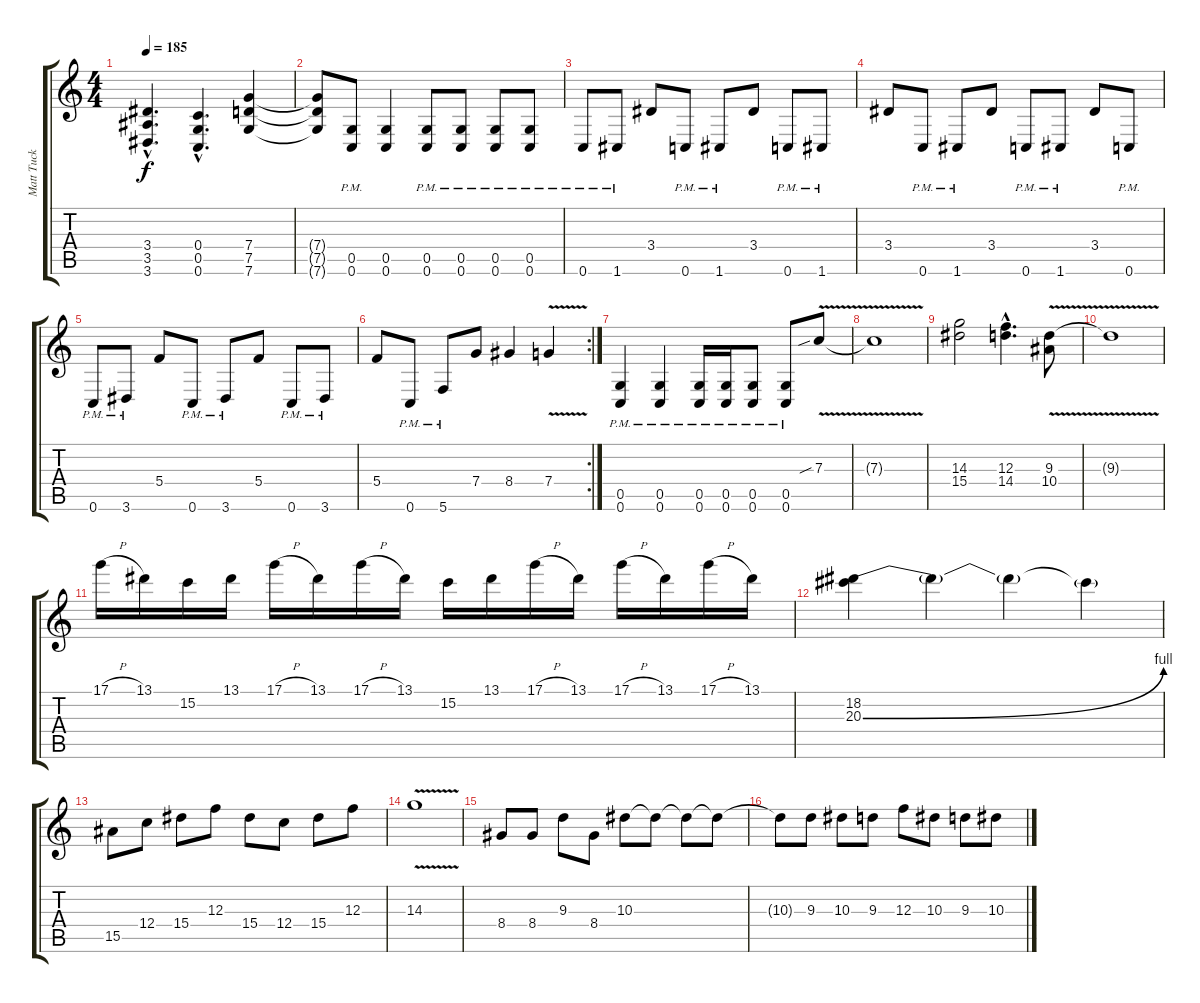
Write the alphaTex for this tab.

\track ("Matt Tuck" "Matt Tuck") {instrument distortionguitar}
\staff {score tabs}
\tuning (D4 A3 F3 C3 G2 C2) {hide}
\ts (4 4)
\tempo 185
\clef g2
\ks c
(3.4{hac} 3.5{hac} 3.6{hac}).4{d dy f} (0.4{hac} 0.5{hac} 0.6{hac}).4{d} (7.4 7.5 7.6).4 |
(7.4{t} 7.5{t} 7.6{t}).8 (0.5{pm} 0.6{pm}).8 (0.5 0.6).4 (0.5{pm} 0.6{pm}).8 (0.5{pm} 0.6{pm}).8 (0.5{pm} 0.6{pm}).8 (0.5{pm} 0.6{pm}).8 |
0.6{pm}.8 1.6{pm}.8 3.4.8 0.6{pm}.8 1.6{pm}.8 3.4.8 0.6{pm}.8 1.6{pm}.8 |
3.4.8 0.6{pm}.8 1.6{pm}.8 3.4.8 0.6{pm}.8 1.6{pm}.8 3.4.8 0.6{pm}.8 |
0.6{pm}.8 3.6{pm}.8 5.4.8 0.6{pm}.8 3.6{pm}.8 5.4.8 0.6{pm}.8 3.6{pm}.8 |
\rc 2
5.4.8 0.6{pm}.8 5.6{pm}.8 7.4.8 8.4.4 7.4{v}.4 |
(0.5{pm} 0.6{pm}).4 (0.5{pm} 0.6{pm}).4 (0.5{pm} 0.6{pm}).16 (0.5{pm} 0.6{pm}).16 (0.5{pm} 0.6{pm}).8 (0.5{pm} 0.6{pm}).8 7.3{v sib}.8 |
7.3{t}.1 |
(14.3 15.4).2 (12.3{hac} 14.4{hac}).4{d} (9.3{v} 10.4).8 |
9.3{t}.1 |
17.1{h}.16 13.1.16 15.2.16 13.1.16 17.1{h}.16 13.1.16 17.1{h}.16 13.1.16 15.2.16 13.1.16 17.1{h}.16 13.1.16 17.1{h}.16 13.1.16 17.1{h}.16 13.1.16 |
(18.2 20.3{be (bend 0 0 60 4)}).4 20.3{t}.4 20.3{t}.4 20.3{t}.4 |
15.5.8 12.4.8 15.4.8 12.3.8 15.4.8 12.4.8 15.4.8 12.3.8 |
14.3{v}.1 |
8.4.8 8.4.8 9.3.8 8.4.8 10.3.8 10.3{t}.8 10.3{t}.8 10.3{t}.8 |
10.3{t}.8 9.3.8 10.3.8 9.3.8 12.3.8 10.3.8 9.3.8 10.3.8
